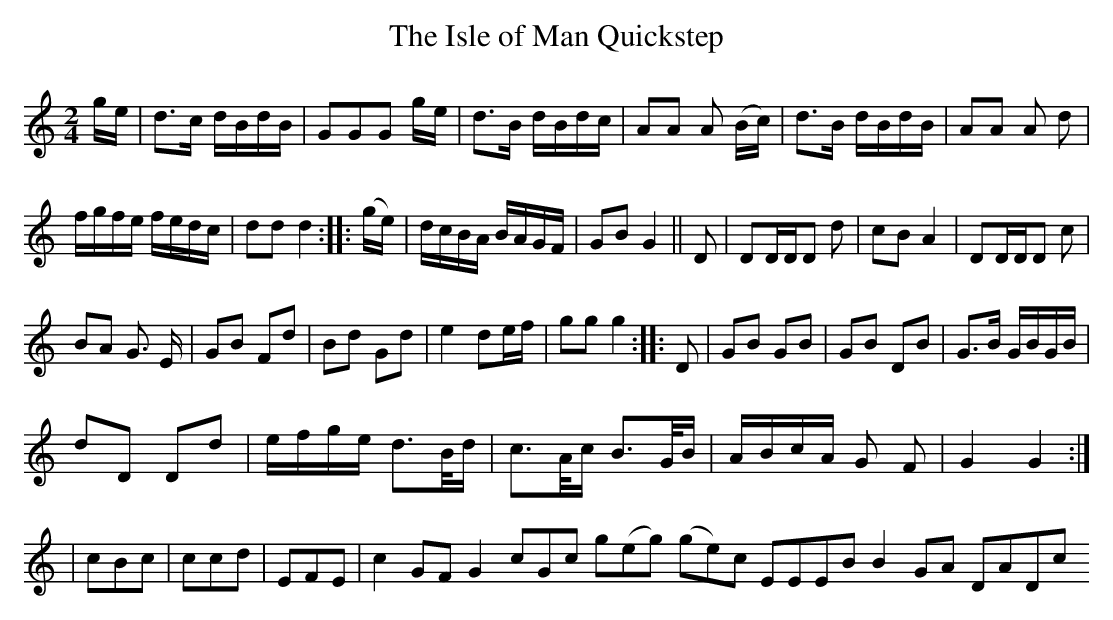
X:1
T: The Isle of Man Quickstep
M:2/4
L:1/8
K:C
g/e/ | d>c d/B/d/B/ | GGG g/e/ | d>B d/B/d/c/ | AA A (B/c/) | d>B d/B/d/B/ | AA A d |
f/g/f/e/ f/e/d/c/ | ddd2 :|: (g/e/) | d/c/B/A/ B/A/G/F/ | GB G2 || D | DD/D/D d | cB A2 | DD/D/D c |
BA G> E | GB Fd | Bd Gd | e2 de/f/ | ggg2 :|:D | GB GB | GB DB | G>B G/B/G/B/ |
dD Dd | e/f/g/e/ d>B/d/ | c>A/c/ B>G/B/ | A/B/c/A/ G F | G2G2 :||:
|cBc | ccd | EFE | c2 GF G2 cGc g(eg) (ge)c EEEB B2 GA DADc
